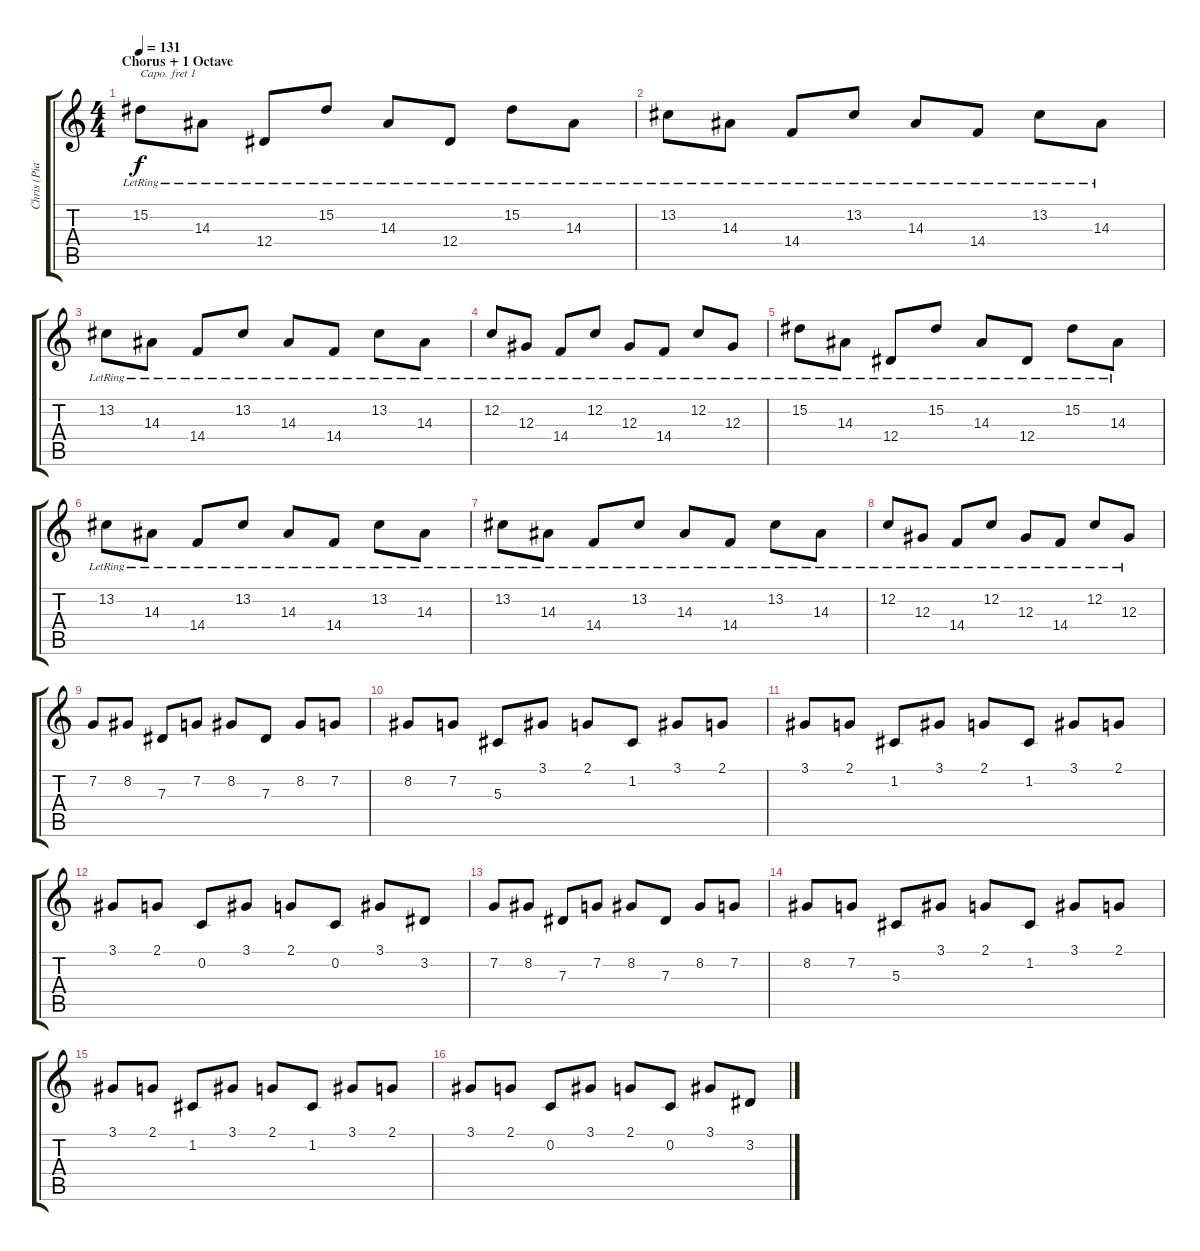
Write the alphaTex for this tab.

\track ("Chris (Piano) Capo 1st Fret" "Chris (Pia") {instrument acousticgrandpiano}
\staff {score tabs}
\capo 1
\tuning (E4 B3 G3 D3 A2 E2) {hide}
\ts (4 4)
\section ("" "Chorus + 1 Octave")
\tempo 131
\clef g2
\ks c
15.2{lr}.8{dy f} 14.3{lr}.8 12.4{lr}.8 15.2{lr}.8 14.3{lr}.8 12.4{lr}.8 15.2{lr}.8 14.3{lr}.8 |
13.2{lr}.8 14.3{lr}.8 14.4{lr}.8 13.2{lr}.8 14.3{lr}.8 14.4{lr}.8 13.2{lr}.8 14.3{lr}.8 |
13.2{lr}.8 14.3{lr}.8 14.4{lr}.8 13.2{lr}.8 14.3{lr}.8 14.4{lr}.8 13.2{lr}.8 14.3{lr}.8 |
12.2{lr}.8 12.3{lr}.8 14.4{lr}.8 12.2{lr}.8 12.3{lr}.8 14.4{lr}.8 12.2{lr}.8 12.3{lr}.8 |
15.2{lr}.8 14.3{lr}.8 12.4{lr}.8 15.2{lr}.8 14.3{lr}.8 12.4{lr}.8 15.2{lr}.8 14.3{lr}.8 |
13.2{lr}.8 14.3{lr}.8 14.4{lr}.8 13.2{lr}.8 14.3{lr}.8 14.4{lr}.8 13.2{lr}.8 14.3{lr}.8 |
13.2{lr}.8 14.3{lr}.8 14.4{lr}.8 13.2{lr}.8 14.3{lr}.8 14.4{lr}.8 13.2{lr}.8 14.3{lr}.8 |
12.2{lr}.8 12.3{lr}.8 14.4{lr}.8 12.2{lr}.8 12.3{lr}.8 14.4{lr}.8 12.2{lr}.8 12.3{lr}.8 |
7.2.8 8.2.8 7.3.8 7.2.8 8.2.8 7.3.8 8.2.8 7.2.8 |
8.2.8 7.2.8 5.3.8 3.1.8 2.1.8 1.2.8 3.1.8 2.1.8 |
3.1.8 2.1.8 1.2.8 3.1.8 2.1.8 1.2.8 3.1.8 2.1.8 |
3.1.8 2.1.8 0.2.8 3.1.8 2.1.8 0.2.8 3.1.8 3.2.8 |
7.2.8 8.2.8 7.3.8 7.2.8 8.2.8 7.3.8 8.2.8 7.2.8 |
8.2.8 7.2.8 5.3.8 3.1.8 2.1.8 1.2.8 3.1.8 2.1.8 |
3.1.8 2.1.8 1.2.8 3.1.8 2.1.8 1.2.8 3.1.8 2.1.8 |
3.1.8 2.1.8 0.2.8 3.1.8 2.1.8 0.2.8 3.1.8 3.2.8
